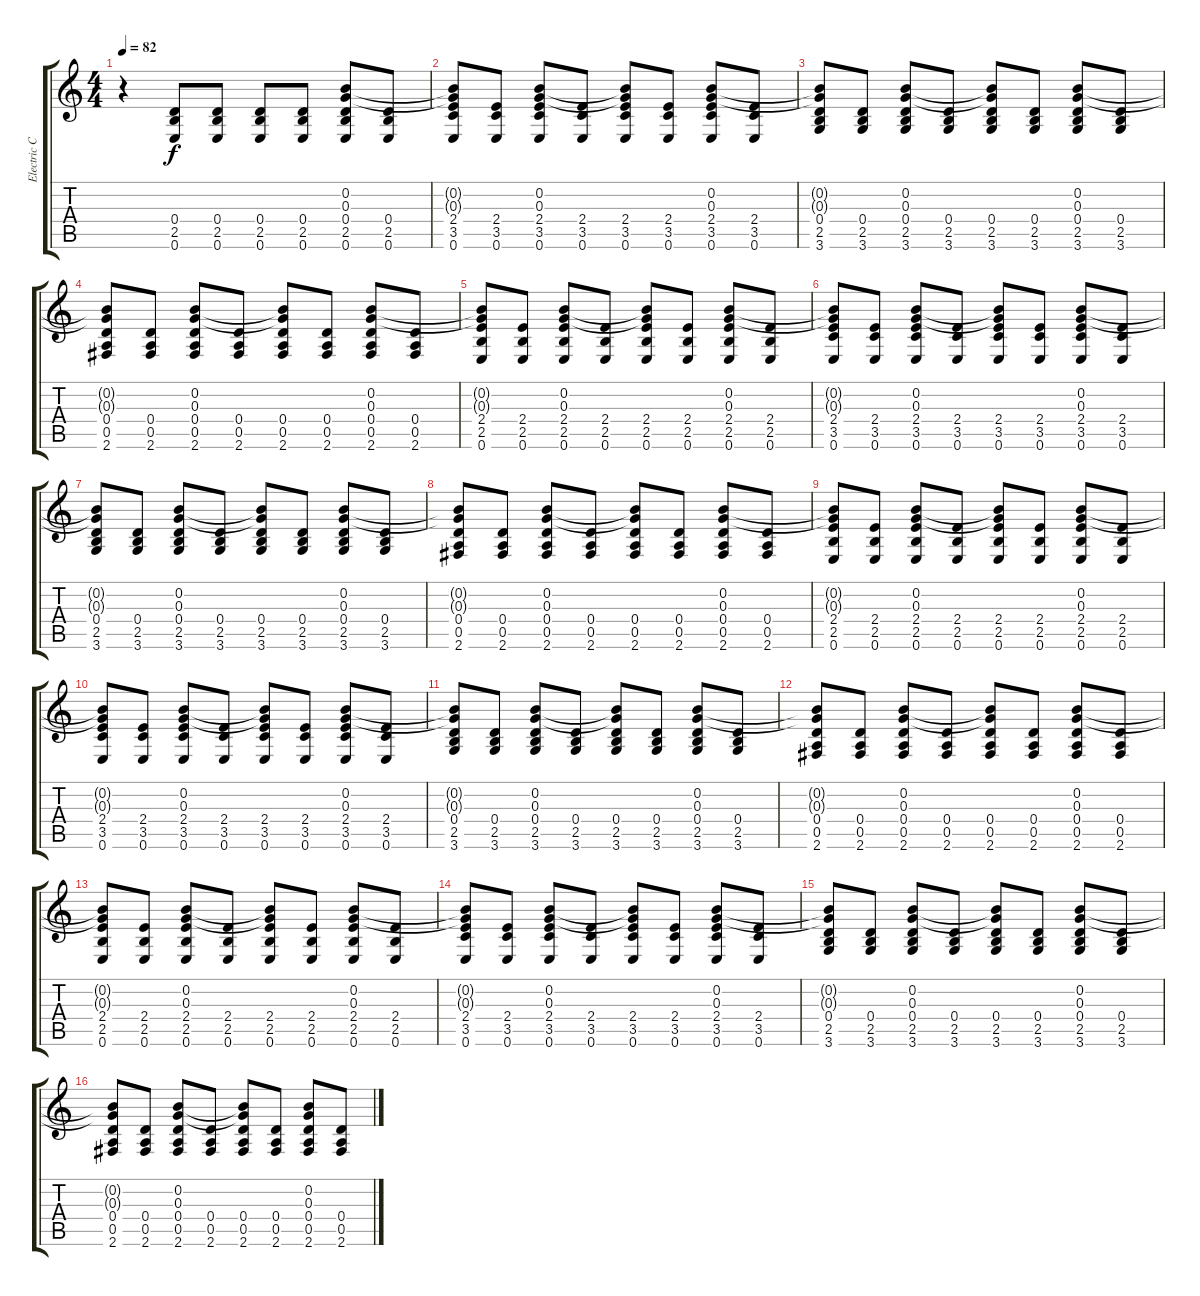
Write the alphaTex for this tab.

\track ("Electric Clean" "Electric C") {instrument electricguitarclean}
\staff {score tabs}
\tuning (E4 B3 G3 D3 A2 E2) {hide}
\ts (4 4)
\tempo 82
\clef g2
\ks c
r.4{dy f} (0.4 2.5 0.6).8 (0.4 2.5 0.6).8 (0.4 2.5 0.6).8 (0.4 2.5 0.6).8 (0.2 0.3 0.4 2.5 0.6).8 (0.4 2.5 0.6).8 |
(0.2{t} 0.3{t} 2.4 3.5 0.6).8 (2.4 3.5 0.6).8 (0.2 0.3 2.4 3.5 0.6).8 (2.4 3.5 0.6).8 (0.2{t} 0.3{t} 2.4 3.5 0.6).8 (2.4 3.5 0.6).8 (0.2 0.3 2.4 3.5 0.6).8 (2.4 3.5 0.6).8 |
(0.2{t} 0.3{t} 0.4 2.5 3.6).8 (0.4 2.5 3.6).8 (0.2 0.3 0.4 2.5 3.6).8 (0.4 2.5 3.6).8 (0.2{t} 0.3{t} 0.4 2.5 3.6).8 (0.4 2.5 3.6).8 (0.2 0.3 0.4 2.5 3.6).8 (0.4 2.5 3.6).8 |
(0.2{t} 0.3{t} 0.4 0.5 2.6).8 (0.4 0.5 2.6).8 (0.2 0.3 0.4 0.5 2.6).8 (0.4 0.5 2.6).8 (0.2{t} 0.3{t} 0.4 0.5 2.6).8 (0.4 0.5 2.6).8 (0.2 0.3 0.4 0.5 2.6).8 (0.4 0.5 2.6).8 |
(0.2{t} 0.3{t} 2.4 2.5 0.6).8 (2.4 2.5 0.6).8 (0.2 0.3 2.4 2.5 0.6).8 (2.4 2.5 0.6).8 (0.2{t} 0.3{t} 2.4 2.5 0.6).8 (2.4 2.5 0.6).8 (0.2 0.3 2.4 2.5 0.6).8 (2.4 2.5 0.6).8 |
(0.2{t} 0.3{t} 2.4 3.5 0.6).8 (2.4 3.5 0.6).8 (0.2 0.3 2.4 3.5 0.6).8 (2.4 3.5 0.6).8 (0.2{t} 0.3{t} 2.4 3.5 0.6).8 (2.4 3.5 0.6).8 (0.2 0.3 2.4 3.5 0.6).8 (2.4 3.5 0.6).8 |
(0.2{t} 0.3{t} 0.4 2.5 3.6).8 (0.4 2.5 3.6).8 (0.2 0.3 0.4 2.5 3.6).8 (0.4 2.5 3.6).8 (0.2{t} 0.3{t} 0.4 2.5 3.6).8 (0.4 2.5 3.6).8 (0.2 0.3 0.4 2.5 3.6).8 (0.4 2.5 3.6).8 |
(0.2{t} 0.3{t} 0.4 0.5 2.6).8 (0.4 0.5 2.6).8 (0.2 0.3 0.4 0.5 2.6).8 (0.4 0.5 2.6).8 (0.2{t} 0.3{t} 0.4 0.5 2.6).8 (0.4 0.5 2.6).8 (0.2 0.3 0.4 0.5 2.6).8 (0.4 0.5 2.6).8 |
(0.2{t} 0.3{t} 2.4 2.5 0.6).8 (2.4 2.5 0.6).8 (0.2 0.3 2.4 2.5 0.6).8 (2.4 2.5 0.6).8 (0.2{t} 0.3{t} 2.4 2.5 0.6).8 (2.4 2.5 0.6).8 (0.2 0.3 2.4 2.5 0.6).8 (2.4 2.5 0.6).8 |
(0.2{t} 0.3{t} 2.4 3.5 0.6).8 (2.4 3.5 0.6).8 (0.2 0.3 2.4 3.5 0.6).8 (2.4 3.5 0.6).8 (0.2{t} 0.3{t} 2.4 3.5 0.6).8 (2.4 3.5 0.6).8 (0.2 0.3 2.4 3.5 0.6).8 (2.4 3.5 0.6).8 |
(0.2{t} 0.3{t} 0.4 2.5 3.6).8 (0.4 2.5 3.6).8 (0.2 0.3 0.4 2.5 3.6).8 (0.4 2.5 3.6).8 (0.2{t} 0.3{t} 0.4 2.5 3.6).8 (0.4 2.5 3.6).8 (0.2 0.3 0.4 2.5 3.6).8 (0.4 2.5 3.6).8 |
(0.2{t} 0.3{t} 0.4 0.5 2.6).8 (0.4 0.5 2.6).8 (0.2 0.3 0.4 0.5 2.6).8 (0.4 0.5 2.6).8 (0.2{t} 0.3{t} 0.4 0.5 2.6).8 (0.4 0.5 2.6).8 (0.2 0.3 0.4 0.5 2.6).8 (0.4 0.5 2.6).8 |
(0.2{t} 0.3{t} 2.4 2.5 0.6).8 (2.4 2.5 0.6).8 (0.2 0.3 2.4 2.5 0.6).8 (2.4 2.5 0.6).8 (0.2{t} 0.3{t} 2.4 2.5 0.6).8 (2.4 2.5 0.6).8 (0.2 0.3 2.4 2.5 0.6).8 (2.4 2.5 0.6).8 |
(0.2{t} 0.3{t} 2.4 3.5 0.6).8 (2.4 3.5 0.6).8 (0.2 0.3 2.4 3.5 0.6).8 (2.4 3.5 0.6).8 (0.2{t} 0.3{t} 2.4 3.5 0.6).8 (2.4 3.5 0.6).8 (0.2 0.3 2.4 3.5 0.6).8 (2.4 3.5 0.6).8 |
(0.2{t} 0.3{t} 0.4 2.5 3.6).8 (0.4 2.5 3.6).8 (0.2 0.3 0.4 2.5 3.6).8 (0.4 2.5 3.6).8 (0.2{t} 0.3{t} 0.4 2.5 3.6).8 (0.4 2.5 3.6).8 (0.2 0.3 0.4 2.5 3.6).8 (0.4 2.5 3.6).8 |
(0.2{t} 0.3{t} 0.4 0.5 2.6).8 (0.4 0.5 2.6).8 (0.2 0.3 0.4 0.5 2.6).8 (0.4 0.5 2.6).8 (0.2{t} 0.3{t} 0.4 0.5 2.6).8 (0.4 0.5 2.6).8 (0.2 0.3 0.4 0.5 2.6).8 (0.4 0.5 2.6).8
